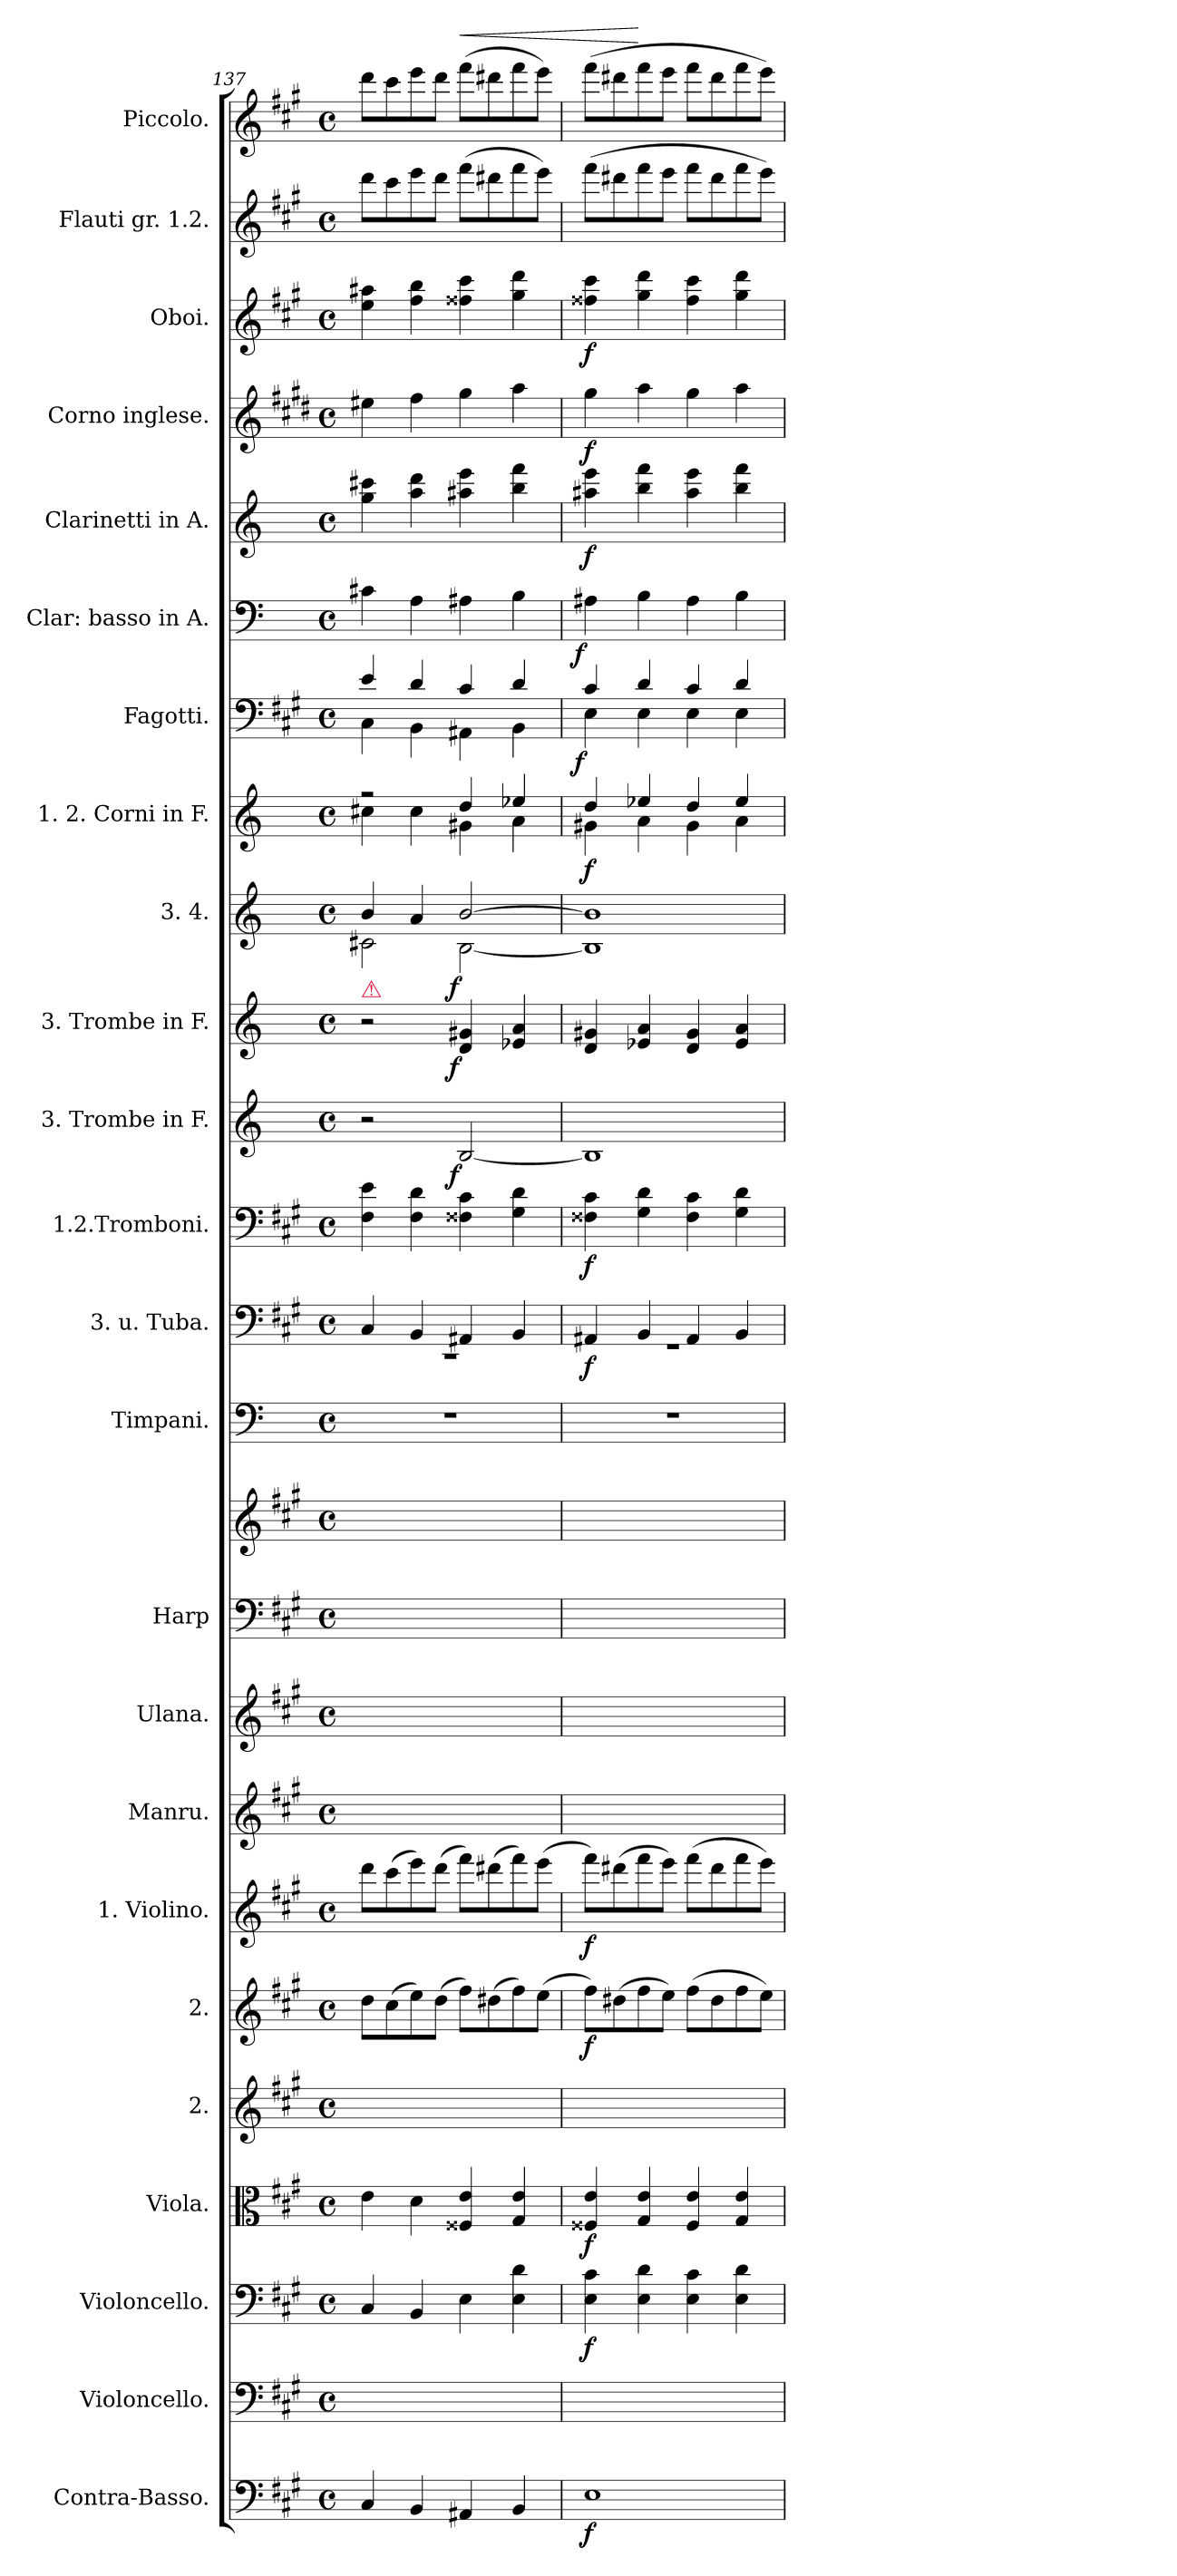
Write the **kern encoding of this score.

**kern	**dynam	**kern	**kern	**dynam	**kern	**dynam	**kern	**kern	**dynam	**kern	**dynam	**kern	**kern	**kern	**kern	**kern	**kern	**dynam	**kern	**dynam	**kern	**dynam	**kern	**dynam	**kern	**dynam	**kern	**dynam	**kern	**dynam	**kern	**dynam	**kern	**dynam	**kern	**dynam	**kern	**dynam	**kern	**kern	**dynam
*part24	*part24	*part23	*part22	*part22	*part21	*part21	*part20	*part19	*part19	*part18	*part18	*part17	*part16	*part15	*part15	*part14	*part13	*part13	*part12	*part12	*part11	*part11	*part10	*part10	*part9	*part9	*part8	*part8	*part7	*part7	*part6	*part6	*part5	*part5	*part4	*part4	*part3	*part3	*part2	*part1	*part1
*staff25	*staff25	*staff24	*staff23	*staff23	*staff22	*staff22	*staff21	*staff20	*staff20	*staff19	*staff19	*staff18	*staff17	*staff16	*staff15	*staff14	*staff13	*staff13	*staff12	*staff12	*staff11	*staff11	*staff10	*staff10	*staff9	*staff9	*staff8	*staff8	*staff7	*staff7	*staff6	*staff6	*staff5	*staff5	*staff4	*staff4	*staff3	*staff3	*staff2	*staff1	*staff1
*I"Contra-Basso.	*	*I"Violoncello.	*I"Violoncello.	*	*I"Viola.	*	*I"2.	*I"2.	*	*I"1. Violino.	*	*I"Manru.	*I"Ulana.	*I"Harp	*	*I"Timpani.	*I"3. u. Tuba.	*	*I"1.2.Tromboni.	*	*I"3. Trombe in F.	*	*I"3. Trombe in F.	*	*I"3. 4.	*	*I"1. 2. Corni in F.	*	*I"Fagotti.	*	*I"Clar: basso in A.	*	*I"Clarinetti in A.	*	*I"Corno inglese.	*	*I"Oboi.	*	*I"Flauti gr. 1.2.	*I"Piccolo.	*
*I'C.-B.	*	*	*	*	*I'Vl.	*	*	*	*	*I'1. Viol.	*	*	*	*	*	*I'Timp.	*I'3. u. Tub.	*	*I'1.2. Tromb.	*	*	*	*I'Trombe.	*	*	*	*I'1. 2. Corni.	*	*I'Fag.	*	*I'basso.	*	*I'1.2. Clar. A.	*	*I'Cor.ingl.	*	*I'Ob.	*	*I'Fl.	*	*
*clefF4	*	*clefF4	*clefF4	*	*clefC3	*	*clefG2	*clefG2	*	*clefG2	*	*clefG2	*clefG2	*clefF4	*clefG2	*clefF4	*clefF4	*	*clefF4	*	*clefG2	*	*clefG2	*	*clefG2	*	*clefG2	*	*clefF4	*	*clefF4	*	*clefG2	*	*clefG2	*	*clefG2	*	*clefG2	*clefG2	*
*	*	*	*	*	*	*	*	*	*	*	*	*ITrd8c12	*	*	*	*	*	*	*	*	*ITrd-3c-5	*	*ITrd-3c-5	*	*ITrd4c7	*	*ITrd4c7	*	*	*	*ITrd2c3	*	*ITrd2c3	*	*ITrd4c7	*	*	*	*	*	*
*k[f#c#g#]	*	*k[f#c#g#]	*k[f#c#g#]	*	*k[f#c#g#]	*	*k[f#c#g#]	*k[f#c#g#]	*	*k[f#c#g#]	*	*k[f#c#g#]	*k[f#c#g#]	*k[f#c#g#]	*k[f#c#g#]	*k[]	*k[f#c#g#]	*	*k[f#c#g#]	*	*k[b-]	*	*k[b-]	*	*k[b-]	*	*k[b-]	*	*k[f#c#g#]	*	*k[f#c#g#]	*	*k[f#c#g#]	*	*k[f#c#g#]	*	*k[f#c#g#]	*	*k[f#c#g#]	*k[f#c#g#]	*
*M4/4	*	*M4/4	*M4/4	*	*M4/4	*	*M4/4	*M4/4	*	*M4/4	*	*M4/4	*M4/4	*M4/4	*M4/4	*M4/4	*M4/4	*	*M4/4	*	*M4/4	*	*M4/4	*	*M4/4	*	*M4/4	*	*M4/4	*	*M4/4	*	*M4/4	*	*M4/4	*	*M4/4	*	*M4/4	*M4/4	*
*met(c)	*	*met(c)	*met(c)	*	*met(c)	*	*met(c)	*met(c)	*	*met(c)	*	*met(c)	*met(c)	*met(c)	*met(c)	*met(c)	*met(c)	*	*met(c)	*	*met(c)	*	*met(c)	*	*met(c)	*	*met(c)	*	*met(c)	*	*met(c)	*	*met(c)	*	*met(c)	*	*met(c)	*	*met(c)	*met(c)	*
=137	=137	=137	=137	=137	=137	=137	=137	=137	=137	=137	=137	=137	=137	=137	=137	=137	=137	=137	=137	=137	=137	=137	=137	=137	=137	=137	=137	=137	=137	=137	=137	=137	=137	=137	=137	=137	=137	=137	=137	=137	=137
*	*	*	*	*	*	*	*	*	*	*	*	*	*	*	*	*	*^	*	*	*	*	*	*	*	*^	*	*^	*	*^	*	*	*	*	*	*	*	*	*	*	*	*
!	!	!	!	!	!	!	!	!	!	!	!	!	!	!	!	!	!	!	!	!	!	!	!	!LO:TX:a:color=crimson:t=⚠	!	!	!	!	!	!	!	!	!	!	!	!	!	!	!	!	!	!	!	!	!
4C#/	.	4C#/yy	4C#/	.	4e\	.	8dd\Lyy	8dd\L	.	8ddd\L	.	1ryy	1ryy	1ryy	1ryy	1r	4C#/	1r	.	4F#\ 4e\	.	2r	.	2r	.	4e/	2F#X\	.	2rff	4f#X\	.	4e/	4C#\	.	4A#X\	.	4ee\ 4aa#X\	.	4a#X\	.	4ee\ 4aa#X\	.	8ddd\L	8ddd\L	.
.	.	.	.	.	.	.	(8cc#\yy	(8cc#\	.	(8ccc#\	.	.	.	.	.	.	.	.	.	.	.	.	.	.	.	.	.	.	.	.	.	.	.	.	.	.	.	.	.	.	.	.	8ccc#\	8ccc#\	.
4BB/	.	4BB/yy	4BB/	.	4d\	.	8ee\yy)	8ee\)	.	8eee\)	.	.	.	.	.	.	4BB/	.	.	4F#\ 4d\	.	.	.	.	.	4d/	.	.	.	4f#\	.	4d/	4BB\	.	4F#\	.	4ff#\ 4bb\	.	4b\	.	4ff#\ 4bb\	.	8eee\	8eee\	.
.	.	.	.	.	.	.	(8dd\Jyy	(8dd\J	.	(8ddd\J	.	.	.	.	.	.	.	.	.	.	.	.	.	.	.	.	.	.	.	.	.	.	.	.	.	.	.	.	.	.	.	.	8ddd\J	8ddd\J	.
!	!	!	!	!	!	!	!	!	!	!	!	!	!	!	!	!	!	!	!	!	!	!	!LO:DY:b:rj	!	!LO:DY:b:rj	!	!	!LO:DY:b:rj	!	!	!	!	!	!	!	!	!	!	!	!	!	!	!	!	!LO:HP:a
4AA#X/	.	4E\yy	4E\	.	4F##X/ 4e/	.	8ff#\Lyy)	8ff#\L)	.	8fff#\L)	.	.	.	.	.	.	4AA#X/	.	.	4F##X\ 4c#\	.	[2e/	f	4g/ 4cc#X/	f	[2e/	[2E\	f	4g/	4c#X\	.	4c#/	4AA#X\	.	4F##X\	.	4ff##X\ 4ccc#\	.	4cc#\	.	4ff##X\ 4ccc#\	.	(8fff#\L	(8fff#\L	<
.	.	.	.	.	.	.	(8dd#X\yy	(8dd#X\	.	(8ddd#X\	.	.	.	.	.	.	.	.	.	.	.	.	.	.	.	.	.	.	.	.	.	.	.	.	.	.	.	.	.	.	.	.	8ddd#X\	8ddd#X\	.
4BB/	.	4Eyy\ 4dyy\	4E\ 4d\	.	4G#/ 4e/	.	8ff#\yy)	8ff#\)	.	8fff#\)	.	.	.	.	.	.	4BB/	.	.	4G#\ 4d\	.	.	.	4a-X/ 4dd/	.	.	.	.	4a-X/	4d\	.	4d/	4BB\	.	4G#\	.	4gg#\ 4ddd\	.	4dd\	.	4gg#\ 4ddd\	.	8fff#\	8fff#\	.
.	.	.	.	.	.	.	(8ee\Jyy	(8ee\J	.	(8eee\J	.	.	.	.	.	.	.	.	.	.	.	.	.	.	.	.	.	.	.	.	.	.	.	.	.	.	.	.	.	.	.	.	8eee\J)	8eee\J)	.
=138	=138	=138	=138	=138	=138	=138	=138	=138	=138	=138	=138	=138	=138	=138	=138	=138	=138	=138	=138	=138	=138	=138	=138	=138	=138	=138	=138	=138	=138	=138	=138	=138	=138	=138	=138	=138	=138	=138	=138	=138	=138	=138	=138	=138	=138
!	!	!	!	!	!	!	!	!	!	!	!	!	!	!	!	!	!	!	!	!	!	!	!	!	!	!	!	!	!	!	!	!	!	!LO:DY:b:rj	!	!LO:DY:b:rj	!	!	!	!	!	!	!	!	!
1E	f	4Eyy\ 4c#yy\	4E\ 4c#\	f	4F##X/ 4e/	f	8ff#\Lyy)	8ff#\L)	f	8fff#\L)	f	1ryy	1ryy	1ryy	1ryy	1r	4AA#X/	1rGG	f	4F##X\ 4c#\	f	1e]	.	4g/ 4cc#X/	.	1e]	1E]	.	4g/	4c#X\	f	4c#/	4E\	f	4F##X\	f	4ff##X\ 4ccc#\	f	4cc#\	f	4ff##X\ 4ccc#\	f	(8fff#\L	(8fff#\L	.
.	.	.	.	.	.	.	(8dd#X\yy	(8dd#X\	.	(8ddd#X\	.	.	.	.	.	.	.	.	.	.	.	.	.	.	.	.	.	.	.	.	.	.	.	.	.	.	.	.	.	.	.	.	8ddd#X\	8ddd#X\	.
.	.	4Eyy\ 4dyy\	4E\ 4d\	.	4G#/ 4e/	.	8ff#\yy	8ff#\	.	8fff#\	.	.	.	.	.	.	4BB/	.	.	4G#\ 4d\	.	.	.	4a-X/ 4dd/	.	.	.	.	4a-X/	4d\	.	4d/	4E\	.	4G#\	.	4gg#\ 4ddd\	.	4dd\	.	4gg#\ 4ddd\	.	8fff#\	8fff#\	[
.	.	.	.	.	.	.	8ee\Jyy)	8ee\J)	.	8eee\J)	.	.	.	.	.	.	.	.	.	.	.	.	.	.	.	.	.	.	.	.	.	.	.	.	.	.	.	.	.	.	.	.	8eee\J	8eee\J	.
.	.	4Eyy\ 4c#yy\	4E\ 4c#\	.	4F##/ 4e/	.	(8ff#\Lyy	(8ff#\L	.	(8fff#\L	.	.	.	.	.	.	4AA#/	.	.	4F##\ 4c#\	.	.	.	4g/ 4cc#/	.	.	.	.	4g/	4c#\	.	4c#/	4E\	.	4F##\	.	4ff##\ 4ccc#\	.	4cc#\	.	4ff##\ 4ccc#\	.	8fff#\L	8fff#\L	.
.	.	.	.	.	.	.	8dd#\yy	8dd#\	.	8ddd#\	.	.	.	.	.	.	.	.	.	.	.	.	.	.	.	.	.	.	.	.	.	.	.	.	.	.	.	.	.	.	.	.	8ddd#\	8ddd#\	.
.	.	4Eyy\ 4dyy\	4E\ 4d\	.	4G#/ 4e/	.	8ff#\yy	8ff#\	.	8fff#\	.	.	.	.	.	.	4BB/	.	.	4G#\ 4d\	.	.	.	4a-/ 4dd/	.	.	.	.	4a-/	4d\	.	4d/	4E\	.	4G#\	.	4gg#\ 4ddd\	.	4dd\	.	4gg#\ 4ddd\	.	8fff#\	8fff#\	.
.	.	.	.	.	.	.	8ee\Jyy)	8ee\J)	.	8eee\J)	.	.	.	.	.	.	.	.	.	.	.	.	.	.	.	.	.	.	.	.	.	.	.	.	.	.	.	.	.	.	.	.	8eee\J)	8eee\J)	.
*	*	*	*	*	*	*	*	*	*	*	*	*	*	*	*	*	*	*	*	*	*	*	*	*	*	*v	*v	*	*	*	*	*v	*v	*	*	*	*	*	*	*	*	*	*	*	*
*	*	*	*	*	*	*	*	*	*	*	*	*	*	*	*	*	*v	*v	*	*	*	*	*	*	*	*	*	*v	*v	*	*	*	*	*	*	*	*	*	*	*	*	*	*
=	=	=	=	=	=	=	=	=	=	=	=	=	=	=	=	=	=	=	=	=	=	=	=	=	=	=	=	=	=	=	=	=	=	=	=	=	=	=	=	=	=
*-	*-	*-	*-	*-	*-	*-	*-	*-	*-	*-	*-	*-	*-	*-	*-	*-	*-	*-	*-	*-	*-	*-	*-	*-	*-	*-	*-	*-	*-	*-	*-	*-	*-	*-	*-	*-	*-	*-	*-	*-	*-
